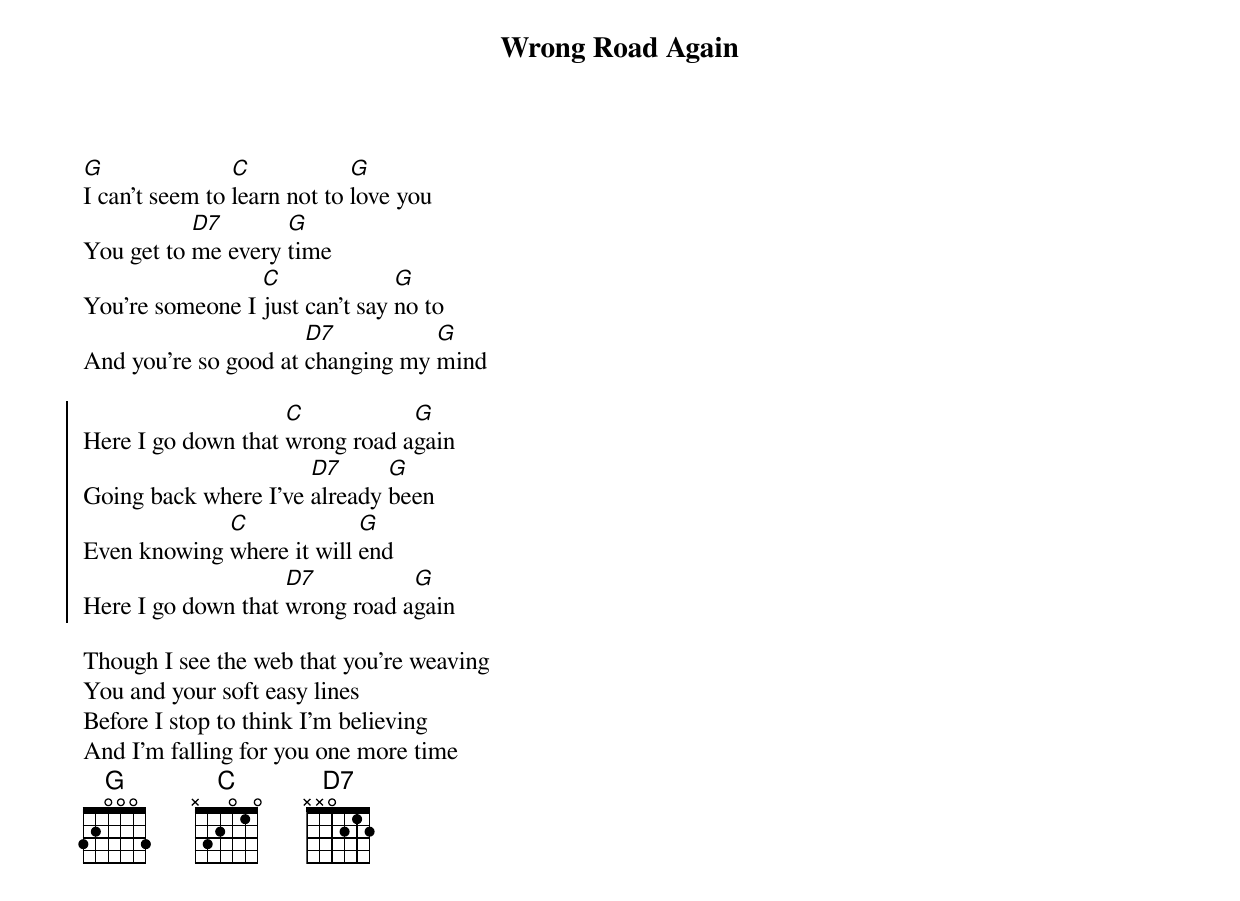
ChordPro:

{title: Wrong Road Again}

[G]I can't seem to [C]learn not to [G]love you
You get to [D7]me every [G]time
You're someone I [C]just can't say [G]no to
And you're so good at [D7]changing my [G]mind

{soc}
Here I go down that [C]wrong road a[G]gain
Going back where I've [D7]already [G]been
Even knowing [C]where it will [G]end
Here I go down that [D7]wrong road a[G]gain
{eoc}

Though I see the web that you're weaving
You and your soft easy lines
Before I stop to think I'm believing
And I'm falling for you one more time
